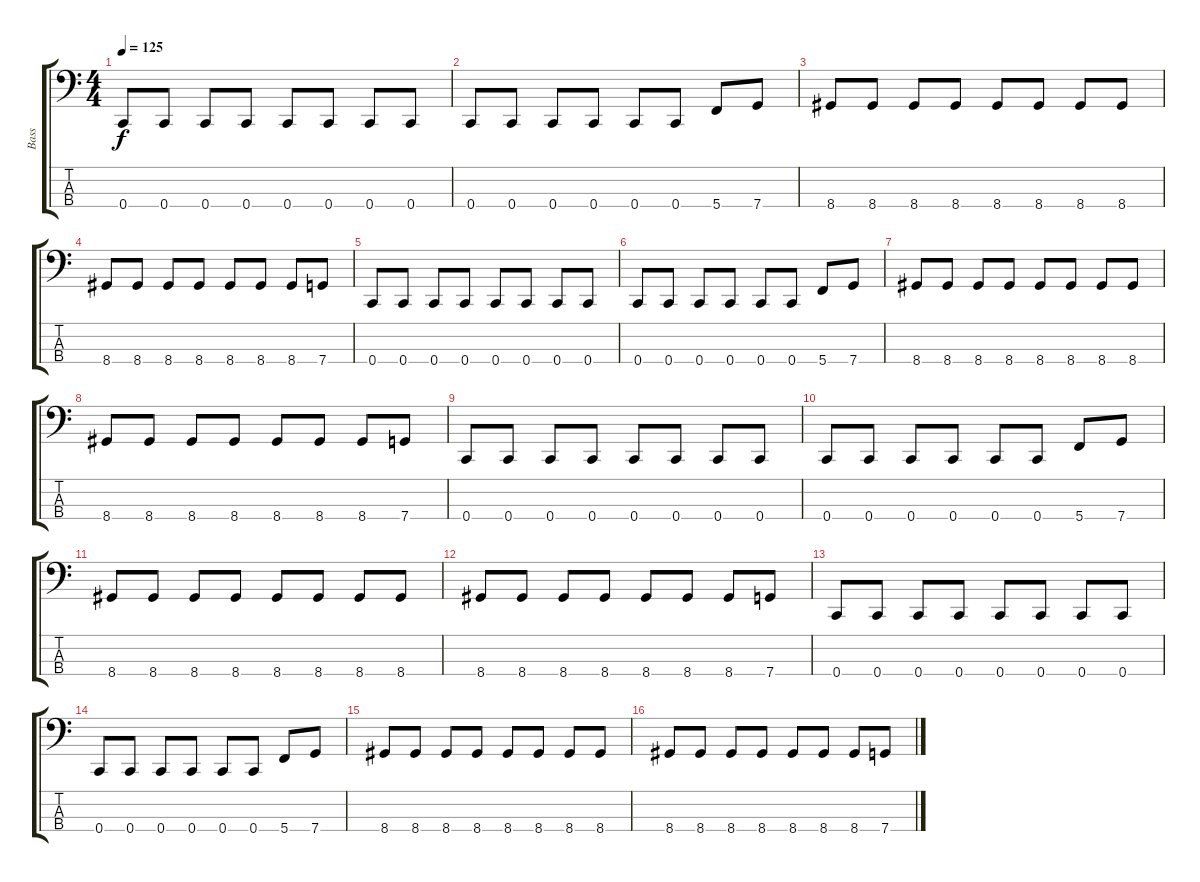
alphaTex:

\track ("Bass" "Bass") {instrument electricbassfinger}
\staff {score tabs}
\tuning (F2 C2 G1 C1) {hide}
\ts (4 4)
\tempo 125
\clef f4
\ks c
0.4.8{dy f} 0.4.8 0.4.8 0.4.8 0.4.8 0.4.8 0.4.8 0.4.8 |
0.4.8 0.4.8 0.4.8 0.4.8 0.4.8 0.4.8 5.4.8 7.4.8 |
8.4.8 8.4.8 8.4.8 8.4.8 8.4.8 8.4.8 8.4.8 8.4.8 |
8.4.8 8.4.8 8.4.8 8.4.8 8.4.8 8.4.8 8.4.8 7.4.8 |
0.4.8 0.4.8 0.4.8 0.4.8 0.4.8 0.4.8 0.4.8 0.4.8 |
0.4.8 0.4.8 0.4.8 0.4.8 0.4.8 0.4.8 5.4.8 7.4.8 |
8.4.8 8.4.8 8.4.8 8.4.8 8.4.8 8.4.8 8.4.8 8.4.8 |
8.4.8 8.4.8 8.4.8 8.4.8 8.4.8 8.4.8 8.4.8 7.4.8 |
0.4.8 0.4.8 0.4.8 0.4.8 0.4.8 0.4.8 0.4.8 0.4.8 |
0.4.8 0.4.8 0.4.8 0.4.8 0.4.8 0.4.8 5.4.8 7.4.8 |
8.4.8 8.4.8 8.4.8 8.4.8 8.4.8 8.4.8 8.4.8 8.4.8 |
8.4.8 8.4.8 8.4.8 8.4.8 8.4.8 8.4.8 8.4.8 7.4.8 |
0.4.8 0.4.8 0.4.8 0.4.8 0.4.8 0.4.8 0.4.8 0.4.8 |
0.4.8 0.4.8 0.4.8 0.4.8 0.4.8 0.4.8 5.4.8 7.4.8 |
8.4.8 8.4.8 8.4.8 8.4.8 8.4.8 8.4.8 8.4.8 8.4.8 |
8.4.8 8.4.8 8.4.8 8.4.8 8.4.8 8.4.8 8.4.8 7.4.8
